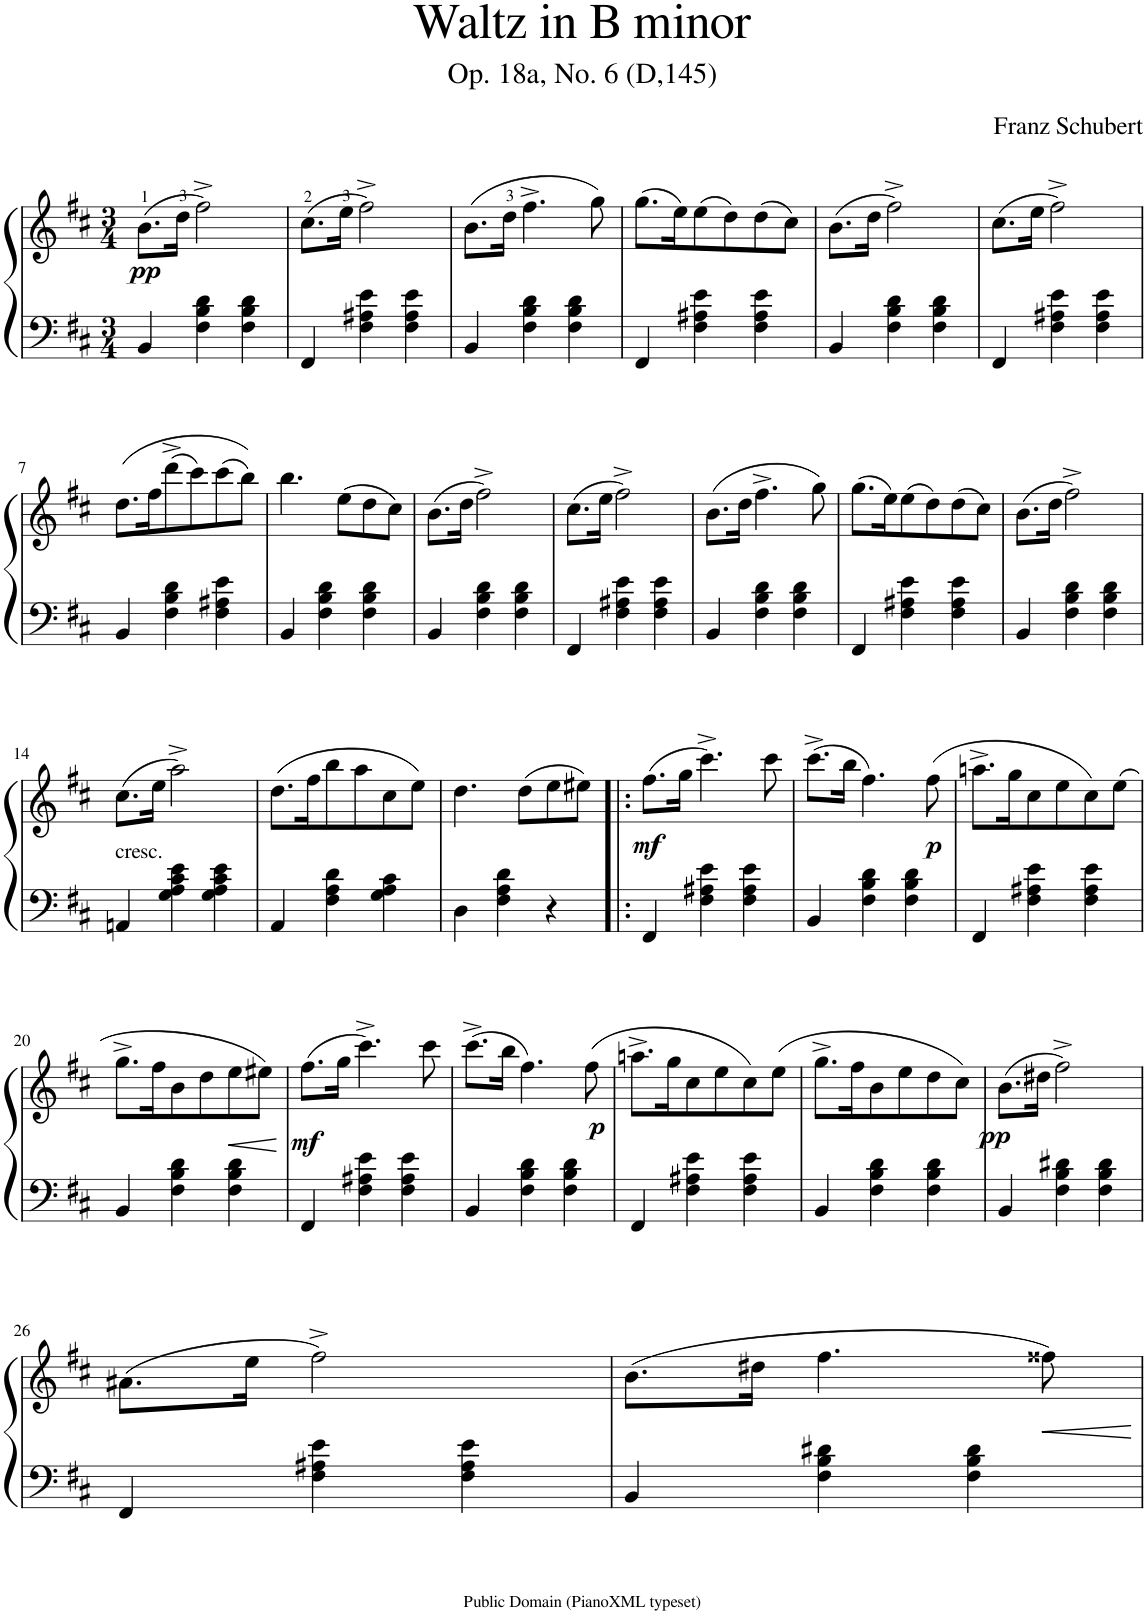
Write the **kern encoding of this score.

**kern	**kern	**dynam
*part1	*part1	*part1
*staff2	*staff1	*staff1/2
*I"Piano	*	*
*I'Pno.	*	*
*clefF4	*clefG2	*
*k[f#c#]	*k[f#c#]	*
*M3/4	*M3/4	*
=1	=1	=1
!	!	!LO:DY:b
4BB/	(>8.b\L	pp
.	16dd\Jk	.
4F#\ 4B\ 4d\	2ff#^\)	.
4F#\ 4B\ 4d\	.	.
=2	=2	=2
4FF#/	(>8.cc#\L	.
.	16ee\Jk	.
4F#\ 4A#X\ 4e\	2ff#^\)	.
4F#\ 4A#\ 4e\	.	.
=3	=3	=3
4BB/	(>8.b\L	.
.	16dd\Jk	.
4F#\ 4B\ 4d\	4.ff#^\	.
4F#\ 4B\ 4d\	.	.
.	8gg\)	.
=4	=4	=4
4FF#/	(>8.gg\L	.
.	16ee\K)	.
4F#\ 4A#X\ 4e\	(>8ee\	.
.	8dd\)	.
4F#\ 4A#\ 4e\	(>8dd\	.
.	8cc#\J)	.
=5	=5	=5
4BB/	(>8.b\L	.
.	16dd\Jk	.
4F#\ 4B\ 4d\	2ff#^\)	.
4F#\ 4B\ 4d\	.	.
=6	=6	=6
4FF#/	(>8.cc#\L	.
.	16ee\Jk	.
4F#\ 4A#X\ 4e\	2ff#^\)	.
4F#\ 4A#\ 4e\	.	.
!!LO:LB:g=z
=7	=7	=7
4BB/	(>8.dd\L	.
.	16ff#\K	.
4F#\ 4B\ 4d\	(8ddd^\	.
.	8ccc#\)	.
4F#\ 4A#X\ 4e\	(8ccc#\	.
.	8bb\J))	.
=8	=8	=8
4BB/	4.bb\	.
4F#\ 4B\ 4d\	.	.
.	(>8ee\L	.
4F#\ 4B\ 4d\	8dd\	.
.	8cc#\J)	.
=9	=9	=9
4BB/	(>8.b\L	.
.	16dd\Jk	.
4F#\ 4B\ 4d\	2ff#^\)	.
4F#\ 4B\ 4d\	.	.
=10	=10	=10
4FF#/	(>8.cc#\L	.
.	16ee\Jk	.
4F#\ 4A#X\ 4e\	2ff#^\)	.
4F#\ 4A#\ 4e\	.	.
=11	=11	=11
4BB/	(>8.b\L	.
.	16dd\Jk	.
4F#\ 4B\ 4d\	4.ff#^\	.
4F#\ 4B\ 4d\	.	.
.	8gg\)	.
=12	=12	=12
4FF#/	(>8.gg\L	.
.	16ee\K)	.
4F#\ 4A#X\ 4e\	(>8ee\	.
.	8dd\)	.
4F#\ 4A#\ 4e\	(>8dd\	.
.	8cc#\J)	.
=13	=13	=13
4BB/	(>8.b\L	.
.	16dd\Jk	.
4F#\ 4B\ 4d\	2ff#^\)	.
4F#\ 4B\ 4d\	.	.
!!LO:LB:g=z
=14	=14	=14
!	!LO:TX:b:t=cresc.	!
4AAn/	(>8.cc#\L	.
.	16ee\Jk	.
4G\ 4A\ 4c#\ 4e\	2aa^\)	.
4G\ 4A\ 4c#\ 4e\	.	.
=15	=15	=15
4AA/	(>8.dd\L	.
.	16ff#\K	.
4F#\ 4A\ 4d\	8bb\	.
.	8aa\	.
4G\ 4A\ 4c#\	8cc#\	.
.	8ee\J)	.
=16	=16	=16
4D\	4.dd\	.
4F#\ 4A\ 4d\	.	.
.	(>8dd\L	.
4r	8ee\	.
.	8ee#X\J)	.
=17!|:	=17!|:	=17!|:
!	!	!LO:DY:b
4FF#/	(>8.ff#\L	mf
.	16gg\Jk	.
4F#\ 4A#X\ 4e\	4.ccc#^\)	.
4F#\ 4A#\ 4e\	.	.
.	8ccc#\	.
=18	=18	=18
4BB/	(8.ccc#^\L	.
.	16bb\Jk	.
4F#\ 4B\ 4d\	4.ff#\)	.
4F#\ 4B\ 4d\	.	.
!	!	!LO:DY:b
.	(8ff#\	p
=19	=19	=19
4FF#/	8.aan^\L	.
.	16gg\K	.
4F#\ 4A#X\ 4e\	8cc#\	.
.	8ee\	.
4F#\ 4A#\ 4e\	8cc#\)	.
.	(8ee\J	.
!!LO:LB:g=z
=20	=20	=20
4BB/	8.gg^\L	.
.	16ff#\K	.
4F#\ 4B\ 4d\	8b\	.
.	8dd\	.
!	!	!LO:HP:b
4F#\ 4B\ 4d\	8ee\	<
.	8ee#X\J)	.
.	.	[
=21	=21	=21
!	!	!LO:DY:b
4FF#/	(8.ff#\L	mf
.	16gg\Jk	.
4F#\ 4A#X\ 4e\	4.ccc#^\)	.
4F#\ 4A#\ 4e\	.	.
.	8ccc#\	.
=22	=22	=22
4BB/	(8.ccc#^\L	.
.	16bb\Jk	.
4F#\ 4B\ 4d\	4.ff#\)	.
4F#\ 4B\ 4d\	.	.
!	!	!LO:DY:b
.	(8ff#\	p
=23	=23	=23
4FF#/	8.aan^\L	.
.	16gg\K	.
4F#\ 4A#X\ 4e\	8cc#\	.
.	8ee\	.
4F#\ 4A#\ 4e\	8cc#\)	.
.	(8ee\J	.
=24	=24	=24
4BB/	8.gg^\L	.
.	16ff#\K	.
4F#\ 4B\ 4d\	8b\	.
.	8ee\	.
4F#\ 4B\ 4d\	8dd\	.
.	8cc#\J)	.
=25	=25	=25
!	!	!LO:DY:b
4BB/	(>8.b\L	pp
.	16dd#X\Jk	.
4F#\ 4B\ 4d#X\	2ff#^\)	.
4F#\ 4B\ 4d#\	.	.
!!LO:LB:g=z
=26	=26	=26
4FF#/	(>8.a#X\L	.
.	16ee\Jk	.
4F#\ 4A#X\ 4e\	2ff#^\)	.
4F#\ 4A#\ 4e\	.	.
=27	=27	=27
4BB/	(>8.b\L	.
.	16dd#X\Jk	.
4F#\ 4B\ 4d#X\	4.ff#\	.
4F#\ 4B\ 4d#\	.	.
!	!	!LO:HP:b
.	8ff##X\)	<
.	.	[
=	=	=
*-	*-	*-
